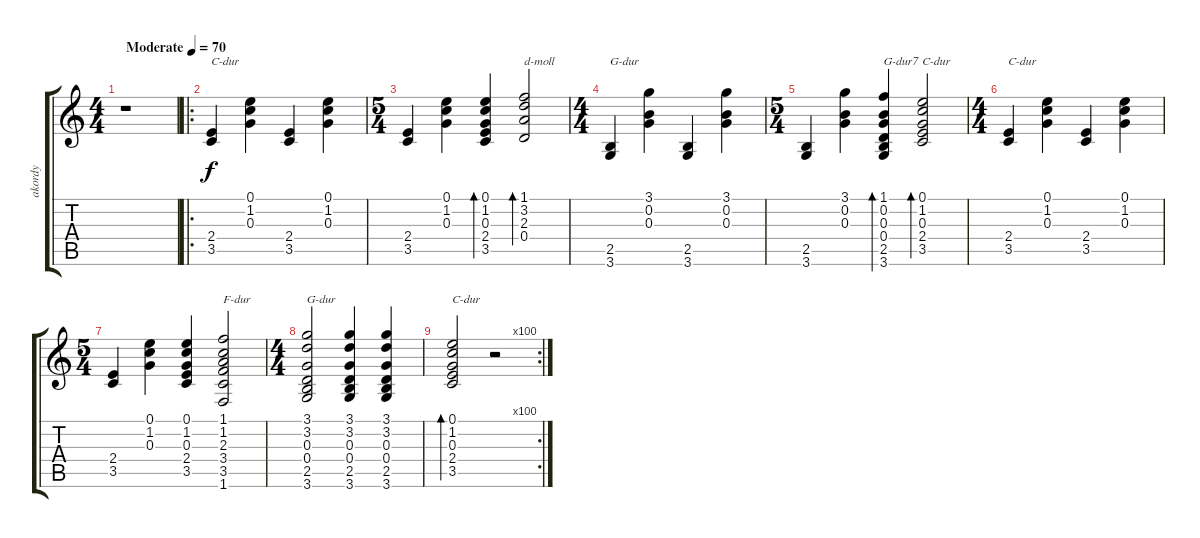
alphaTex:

\track ("akordy" "akordy") {instrument acousticguitarnylon}
\staff {score tabs}
\tuning (E4 B3 G3 D3 A2 E2) {hide}
\ts (4 4)
\tempo (70 "Moderate")
\clef g2
\ks c
r.1{dy f instrument acousticguitarnylon} |
\ro
(2.4 3.5).4{txt "C-dur"} (0.1 1.2 0.3).4 (2.4 3.5).4 (0.1 1.2 0.3).4 |
\ts (5 4)
(2.4 3.5).4 (0.1 1.2 0.3).4 (0.1 1.2 0.3 2.4 3.5).4{bd 120} (1.1 3.2 2.3 0.4).2{bd 120 txt "d-moll"} |
\ts (4 4)
(2.5 3.6).4{txt "G-dur"} (3.1 0.2 0.3).4 (2.5 3.6).4 (3.1 0.2 0.3).4 |
\ts (5 4)
(2.5 3.6).4 (3.1 0.2 0.3).4 (1.1 0.2 0.3 0.4 2.5 3.6).4{bd 120 txt "G-dur7"} (0.1 1.2 0.3 2.4 3.5).2{bd 120 txt "C-dur"} |
\ts (4 4)
(2.4 3.5).4{txt "C-dur"} (0.1 1.2 0.3).4 (2.4 3.5).4 (0.1 1.2 0.3).4 |
\ts (5 4)
(2.4 3.5).4 (0.1 1.2 0.3).4 (0.1 1.2 0.3 2.4 3.5).4 (1.1 1.2 2.3 3.4 3.5 1.6).2{txt "F-dur"} |
\ts (4 4)
(3.1 3.2 0.3 0.4 2.5 3.6).2{txt "G-dur"} (3.1 3.2 0.3 0.4 2.5 3.6).4 (3.1 3.2 0.3 0.4 2.5 3.6).4 |
\rc 100
(0.1 1.2 0.3 2.4 3.5).2{bd 480 txt "C-dur"} r.2
